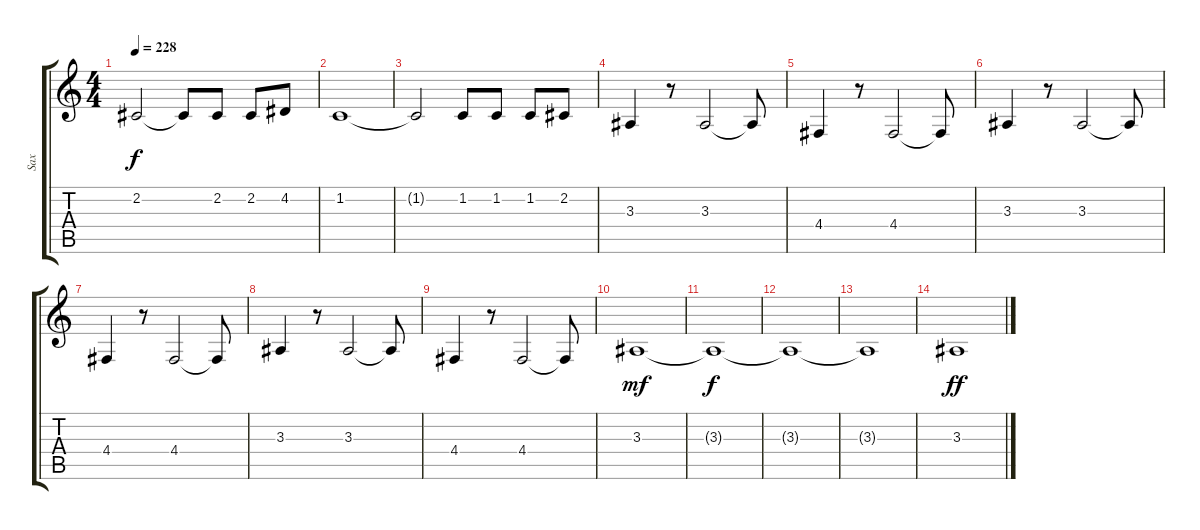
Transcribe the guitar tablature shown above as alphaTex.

\track ("Sax" "Sax") {instrument baritonesax}
\staff {score tabs}
\tuning (E4 B3 G3 D3 A2 E2) {hide}
\ts (4 4)
\tempo 228
\clef g2
\ks c
2.2{t}.2{dy f} 2.2{t}.8 2.2.8 2.2.8 4.2.8 |
1.2.1 |
1.2{t}.2 1.2.8 1.2.8 1.2.8 2.2.8 |
3.3.4 r.8 3.3.2 3.3{t}.8 |
4.4.4 r.8 4.4.2 4.4{t}.8 |
3.3.4 r.8 3.3.2 3.3{t}.8 |
4.4.4 r.8 4.4.2 4.4{t}.8 |
3.3.4 r.8 3.3.2 3.3{t}.8 |
4.4.4 r.8 4.4.2 4.4{t}.8 |
3.3.1{dy mf} |
3.3{t}.1{dy f} |
3.3{t}.1 |
3.3{t}.1 |
3.3.1{dy ff}
